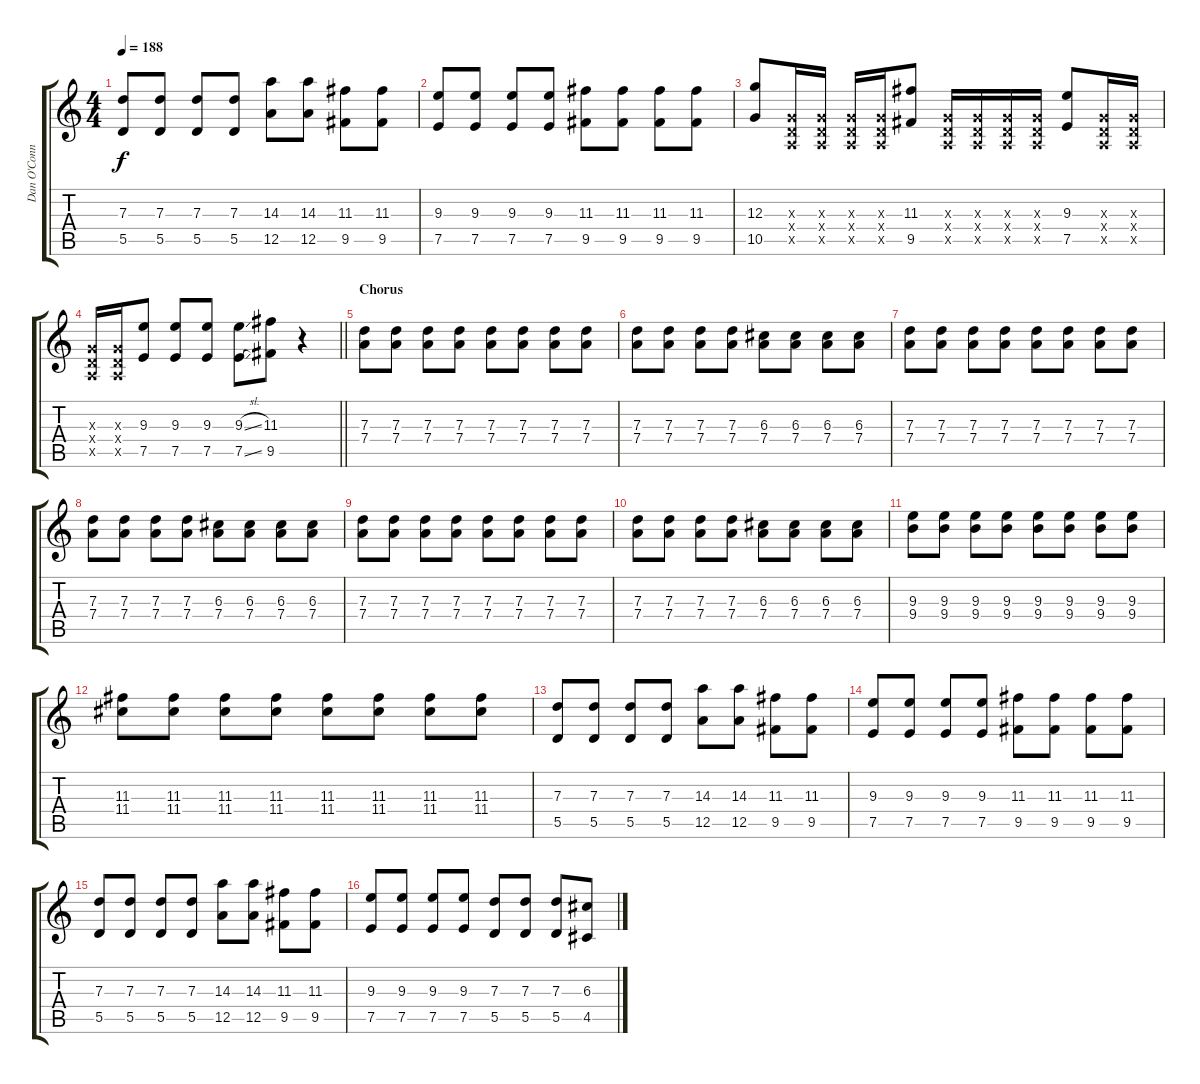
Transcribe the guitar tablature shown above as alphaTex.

\track ("Dan O'Connor" "Dan O'Conn") {instrument distortionguitar}
\staff {score tabs}
\tuning (E4 B3 G3 D3 A2 D2) {hide}
\ts (4 4)
\tempo 188
\clef g2
\ks c
(7.3 5.5).8{dy f} (7.3 5.5).8 (7.3 5.5).8 (7.3 5.5).8 (14.3 12.5).8 (14.3 12.5).8 (11.3 9.5).8 (11.3 9.5).8 |
(9.3 7.5).8 (9.3 7.5).8 (9.3 7.5).8 (9.3 7.5).8 (11.3 9.5).8 (11.3 9.5).8 (11.3 9.5).8 (11.3 9.5).8 |
(12.3 10.5).8 (0.3{x} 0.4{x} 0.5{x}).16 (0.3{x} 0.4{x} 0.5{x}).16 (0.3{x} 0.4{x} 0.5{x}).16 (0.3{x} 0.4{x} 0.5{x}).16 (11.3 9.5).8 (0.3{x} 0.4{x} 0.5{x}).16 (0.3{x} 0.4{x} 0.5{x}).16 (0.3{x} 0.4{x} 0.5{x}).16 (0.3{x} 0.4{x} 0.5{x}).16 (9.3 7.5).8 (0.3{x} 0.4{x} 0.5{x}).16 (0.3{x} 0.4{x} 0.5{x}).16 |
\barLineRight lightlight
(0.3{x} 0.4{x} 0.5{x}).16 (0.3{x} 0.4{x} 0.5{x}).16 (9.3 7.5).8 (9.3 7.5).8 (9.3 7.5).8 (9.3{sl} 7.5{sl}).8 (11.3 9.5).8 r.4 |
\section ("" "Chorus")
(7.3 7.4).8 (7.3 7.4).8 (7.3 7.4).8 (7.3 7.4).8 (7.3 7.4).8 (7.3 7.4).8 (7.3 7.4).8 (7.3 7.4).8 |
(7.3 7.4).8 (7.3 7.4).8 (7.3 7.4).8 (7.3 7.4).8 (6.3 7.4).8 (6.3 7.4).8 (6.3 7.4).8 (6.3 7.4).8 |
(7.3 7.4).8 (7.3 7.4).8 (7.3 7.4).8 (7.3 7.4).8 (7.3 7.4).8 (7.3 7.4).8 (7.3 7.4).8 (7.3 7.4).8 |
(7.3 7.4).8 (7.3 7.4).8 (7.3 7.4).8 (7.3 7.4).8 (6.3 7.4).8 (6.3 7.4).8 (6.3 7.4).8 (6.3 7.4).8 |
(7.3 7.4).8 (7.3 7.4).8 (7.3 7.4).8 (7.3 7.4).8 (7.3 7.4).8 (7.3 7.4).8 (7.3 7.4).8 (7.3 7.4).8 |
(7.3 7.4).8 (7.3 7.4).8 (7.3 7.4).8 (7.3 7.4).8 (6.3 7.4).8 (6.3 7.4).8 (6.3 7.4).8 (6.3 7.4).8 |
(9.3 9.4).8 (9.3 9.4).8 (9.3 9.4).8 (9.3 9.4).8 (9.3 9.4).8 (9.3 9.4).8 (9.3 9.4).8 (9.3 9.4).8 |
(11.3 11.4).8 (11.3 11.4).8 (11.3 11.4).8 (11.3 11.4).8 (11.3 11.4).8 (11.3 11.4).8 (11.3 11.4).8 (11.3 11.4).8 |
(7.3 5.5).8 (7.3 5.5).8 (7.3 5.5).8 (7.3 5.5).8 (14.3 12.5).8 (14.3 12.5).8 (11.3 9.5).8 (11.3 9.5).8 |
(9.3 7.5).8 (9.3 7.5).8 (9.3 7.5).8 (9.3 7.5).8 (11.3 9.5).8 (11.3 9.5).8 (11.3 9.5).8 (11.3 9.5).8 |
(7.3 5.5).8 (7.3 5.5).8 (7.3 5.5).8 (7.3 5.5).8 (14.3 12.5).8 (14.3 12.5).8 (11.3 9.5).8 (11.3 9.5).8 |
(9.3 7.5).8 (9.3 7.5).8 (9.3 7.5).8 (9.3 7.5).8 (7.3 5.5).8 (7.3 5.5).8 (7.3 5.5).8 (6.3 4.5).8
